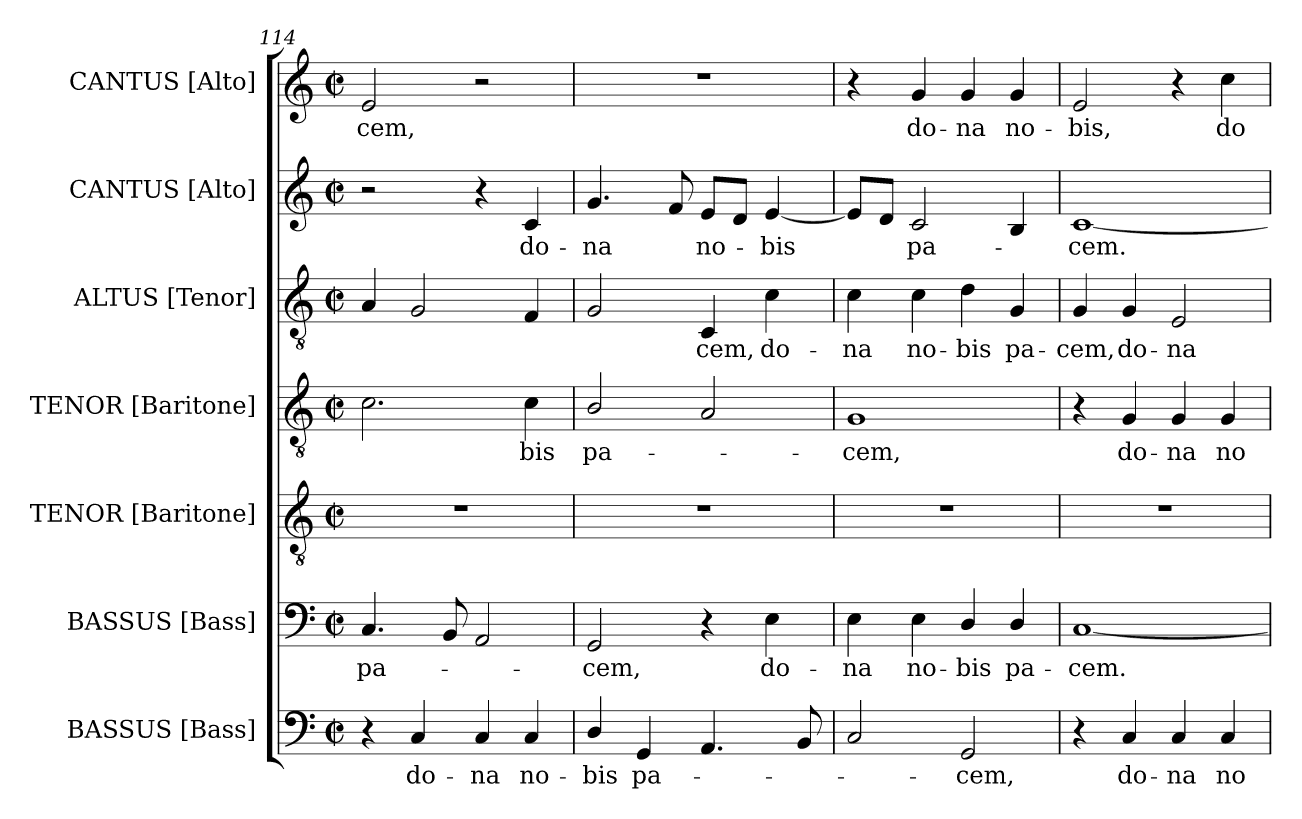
**kern	**text	**kern	**text	**kern	**kern	**text	**kern	**text	**kern	**text	**kern	**text
*part7	*part7	*part6	*part6	*part5	*part4	*part4	*part3	*part3	*part2	*part2	*part1	*part1
*staff7	*staff7	*staff6	*staff6	*staff5	*staff4	*staff4	*staff3	*staff3	*staff2	*staff2	*staff1	*staff1
*I"BASSUS [Bass]	*	*I"BASSUS [Bass]	*	*I"TENOR [Baritone]	*I"TENOR [Baritone]	*	*I"ALTUS [Tenor]	*	*I"CANTUS [Alto]	*	*I"CANTUS [Alto]	*
*I'B.	*	*I'B.	*	*I'Bar.	*I'Bar.	*	*I'T.	*	*I'A.	*	*I'A.	*
*clefF4	*	*clefF4	*	*clefGv2	*clefGv2	*	*clefGv2	*	*clefG2	*	*clefG2	*
*	*	*	*	*ITrd7c12	*ITrd7c12	*	*ITrd7c12	*	*	*	*	*
*k[]	*	*k[]	*	*k[]	*k[]	*	*k[]	*	*k[]	*	*k[]	*
*C:	*	*C:	*	*C:	*C:	*	*C:	*	*C:	*	*C:	*
*M2/2	*	*M2/2	*	*M2/2	*M2/2	*	*M2/2	*	*M2/2	*	*M2/2	*
*met(c|)	*	*met(c|)	*	*met(c|)	*met(c|)	*	*met(c|)	*	*met(c|)	*	*met(c|)	*
=114	=114	=114	=114	=114	=114	=114	=114	=114	=114	=114	=114	=114
!	!	!	!LO:LY:b:color=#000000	!	!	!	!	!	!	!	!	!
!	!	!	!	!	!	!	!	!	!	!	!	!LO:LY:b:color=#000000
4r	.	4.Ci/	pa-	1r	2.Ci\	.	4AAi/	.	2r	.	2ei/	-cem,
!	!LO:LY:b:color=#000000	!	!	!	!	!	!	!	!	!	!	!
4Ci/	do-	.	.	.	.	.	2GGi/	.	.	.	.	.
.	.	8BBi/	.	.	.	.	.	.	.	.	.	.
!	!LO:LY:b:color=#000000	!	!	!	!	!	!	!	!	!	!	!
4Ci/	-na	2AAi/	.	.	.	.	.	.	4r	.	2r	.
!	!LO:LY:b:color=#000000	!	!	!	!	!	!	!	!	!	!	!
!	!	!	!	!	!	!LO:LY:b:color=#000000	!	!	!	!	!	!
!	!	!	!	!	!	!	!	!	!	!LO:LY:b:color=#000000	!	!
4Ci/	no-	.	.	.	4Ci\	-bis	4FFi/	.	4ci/	do-	.	.
=115	=115	=115	=115	=115	=115	=115	=115	=115	=115	=115	=115	=115
!	!LO:LY:b:color=#000000	!	!	!	!	!	!	!	!	!	!	!
!	!	!	!LO:LY:b:color=#000000	!	!	!	!	!	!	!	!	!
!	!	!	!	!	!	!LO:LY:b:color=#000000	!	!	!	!	!	!
!	!	!	!	!	!	!	!	!	!	!LO:LY:b:color=#000000	!	!
4Di/	-bis	2GGi/	-cem,	1r	2BBi/	pa-	2GGi/	.	4.gi/	-na	1r	.
!	!LO:LY:b:color=#000000	!	!	!	!	!	!	!	!	!	!	!
4GGi/	pa-	.	.	.	.	.	.	.	.	.	.	.
.	.	.	.	.	.	.	.	.	8fi/	.	.	.
!	!	!	!	!	!	!	!	!LO:LY:b:color=#000000	!	!	!	!
!	!	!	!	!	!	!	!	!	!	!LO:LY:b:color=#000000	!	!
4.AAi/	.	4r	.	.	2AAi/	.	4CCi/	-cem,	8ei/L	no-	.	.
.	.	.	.	.	.	.	.	.	8di/J	.	.	.
!	!	!	!LO:LY:b:color=#000000	!	!	!	!	!	!	!	!	!
!	!	!	!	!	!	!	!	!LO:LY:b:color=#000000	!	!	!	!
!	!	!	!	!	!	!	!	!	!	!LO:LY:b:color=#000000	!	!
.	.	4Ei\	do-	.	.	.	4Ci\	do-	[<4ei/	-bis	.	.
8BBi/	.	.	.	.	.	.	.	.	.	.	.	.
!!LO:LB:g=z
=116	=116	=116	=116	=116	=116	=116	=116	=116	=116	=116	=116	=116
!	!	!	!LO:LY:b:color=#000000	!	!	!	!	!	!	!	!	!
!	!	!	!	!	!	!LO:LY:b:color=#000000	!	!	!	!	!	!
!	!	!	!	!	!	!	!	!LO:LY:b:color=#000000	!	!	!	!
2Ci/	.	4Ei\	-na	1r	1GGi	-cem,	4Ci\	-na	8ei/L]	.	4r	.
.	.	.	.	.	.	.	.	.	8di/J	.	.	.
!	!	!	!LO:LY:b:color=#000000	!	!	!	!	!	!	!	!	!
!	!	!	!	!	!	!	!	!LO:LY:b:color=#000000	!	!	!	!
!	!	!	!	!	!	!	!	!	!	!LO:LY:b:color=#000000	!	!
!	!	!	!	!	!	!	!	!	!	!	!	!LO:LY:b:color=#000000
.	.	4Ei\	no-	.	.	.	4Ci\	no-	2ci/	pa-	4gi/	do-
!	!LO:LY:b:color=#000000	!	!	!	!	!	!	!	!	!	!	!
!	!	!	!LO:LY:b:color=#000000	!	!	!	!	!	!	!	!	!
!	!	!	!	!	!	!	!	!LO:LY:b:color=#000000	!	!	!	!
!	!	!	!	!	!	!	!	!	!	!	!	!LO:LY:b:color=#000000
2GGi/	-cem,	4Di/	-bis	.	.	.	4Di\	-bis	.	.	4gi/	-na
!	!	!	!LO:LY:b:color=#000000	!	!	!	!	!	!	!	!	!
!	!	!	!	!	!	!	!	!LO:LY:b:color=#000000	!	!	!	!
!	!	!	!	!	!	!	!	!	!	!	!	!LO:LY:b:color=#000000
.	.	4Di/	pa-	.	.	.	4GGi/	pa-	4Bi/	.	4gi/	no-
=117	=117	=117	=117	=117	=117	=117	=117	=117	=117	=117	=117	=117
!	!	!	!LO:LY:b:color=#000000	!	!	!	!	!	!	!	!	!
!	!	!	!	!	!	!	!	!LO:LY:b:color=#000000	!	!	!	!
!	!	!	!	!	!	!	!	!	!	!LO:LY:b:color=#000000	!	!
!	!	!	!	!	!	!	!	!	!	!	!	!LO:LY:b:color=#000000
4r	.	[<1Ci	-cem.	1r	4r	.	4GGi/	-cem,	[<1ci	-cem.	2ei/	-bis,
!	!LO:LY:b:color=#000000	!	!	!	!	!	!	!	!	!	!	!
!	!	!	!	!	!	!LO:LY:b:color=#000000	!	!	!	!	!	!
!	!	!	!	!	!	!	!	!LO:LY:b:color=#000000	!	!	!	!
4Ci/	do-	.	.	.	4GGi/	do-	4GGi/	do-	.	.	.	.
!	!LO:LY:b:color=#000000	!	!	!	!	!	!	!	!	!	!	!
!	!	!	!	!	!	!LO:LY:b:color=#000000	!	!	!	!	!	!
!	!	!	!	!	!	!	!	!LO:LY:b:color=#000000	!	!	!	!
4Ci/	-na	.	.	.	4GGi/	-na	2EEi/	-na	.	.	4r	.
!	!LO:LY:b:color=#000000	!	!	!	!	!	!	!	!	!	!	!
!	!	!	!	!	!	!LO:LY:b:color=#000000	!	!	!	!	!	!
!	!	!	!	!	!	!	!	!	!	!	!	!LO:LY:b:color=#000000
4Ci/	no-	.	.	.	4GGi/	no-	.	.	.	.	4cci\	do-
=	=	=	=	=	=	=	=	=	=	=	=	=
*-	*-	*-	*-	*-	*-	*-	*-	*-	*-	*-	*-	*-
